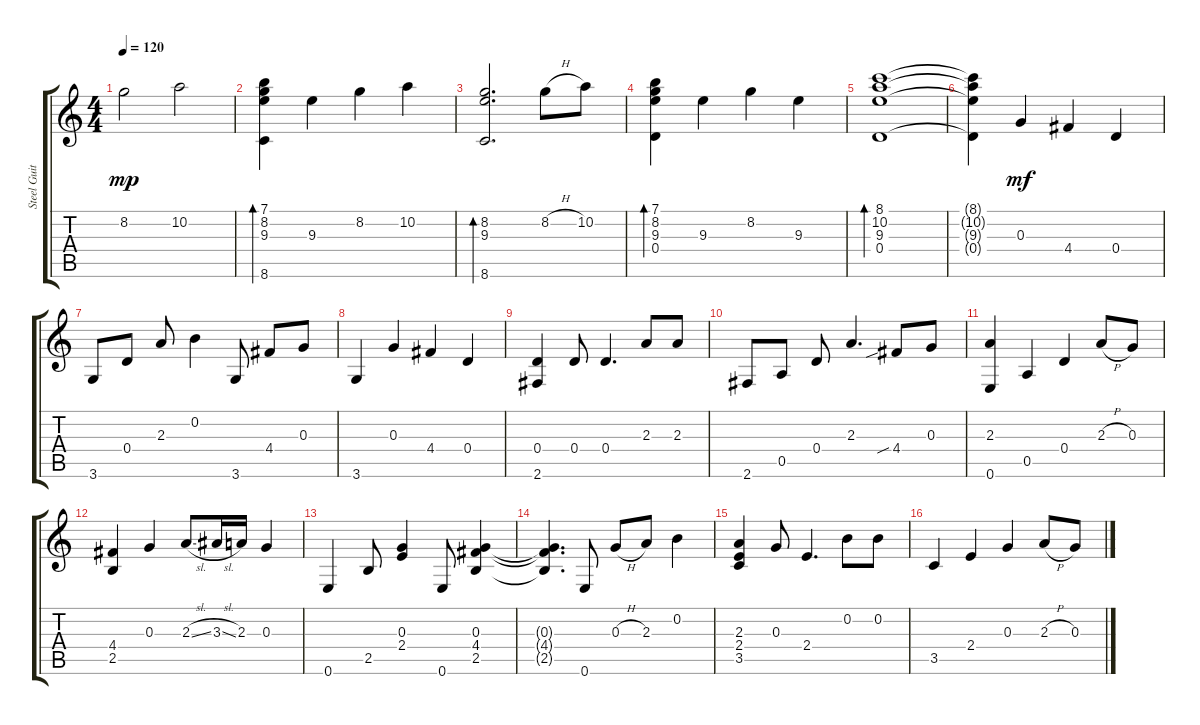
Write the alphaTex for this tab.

\track ("Steel Guitar" "Steel Guit") {instrument acousticguitarsteel}
\staff {score tabs}
\tuning (E4 B3 G3 D3 A2 E2) {hide}
\ts (4 4)
\tempo 120
\clef g2
\ks c
8.2.2{dy mp instrument acousticguitarsteel} 10.2.2 |
(7.1 8.2 9.3 8.6).4{bd 120} 9.3.4 8.2.4 10.2.4 |
(8.2 9.3 8.6).2{d bd 120} 8.2{h}.8 10.2.8 |
(7.1 8.2 9.3 0.4).4{bd 120} 9.3.4 8.2.4 9.3.4 |
(8.1 10.2 9.3 0.4).1{bd 240} |
(8.1{t} 10.2{t} 9.3{t} 0.4{t}).4 0.3.4{dy mf} 4.4.4 0.4.4 |
3.6.8 0.4.8 2.3.8 0.2.4 3.6.8 4.4.8 0.3.8 |
3.6.4 0.3.4 4.4.4 0.4.4 |
(0.4 2.6).4 0.4.8 0.4.4{d} 2.3.8 2.3.8 |
2.6.8 0.5.8 0.4.8 2.3.4{d} 4.4{sib}.8 0.3.8 |
(2.3 0.6).4 0.5.4 0.4.4 2.3{h}.8 0.3.8 |
(4.4 2.5).4 0.3.4 2.3{sl}.8 3.3{sl}.16 2.3.16 0.3.4 |
0.6.4 2.5.8 (0.3 2.4).4 0.6.8 (0.3 4.4 2.5).4 |
(0.3{t} 4.4{t} 2.5{t}).4{d} 0.6.8 0.3{h}.8 2.3.8 0.2.4 |
(2.3 2.4 3.5).4 0.3.8 2.4.4{d} 0.2.8 0.2.8 |
3.5.4 2.4.4 0.3.4 2.3{h}.8 0.3.8
